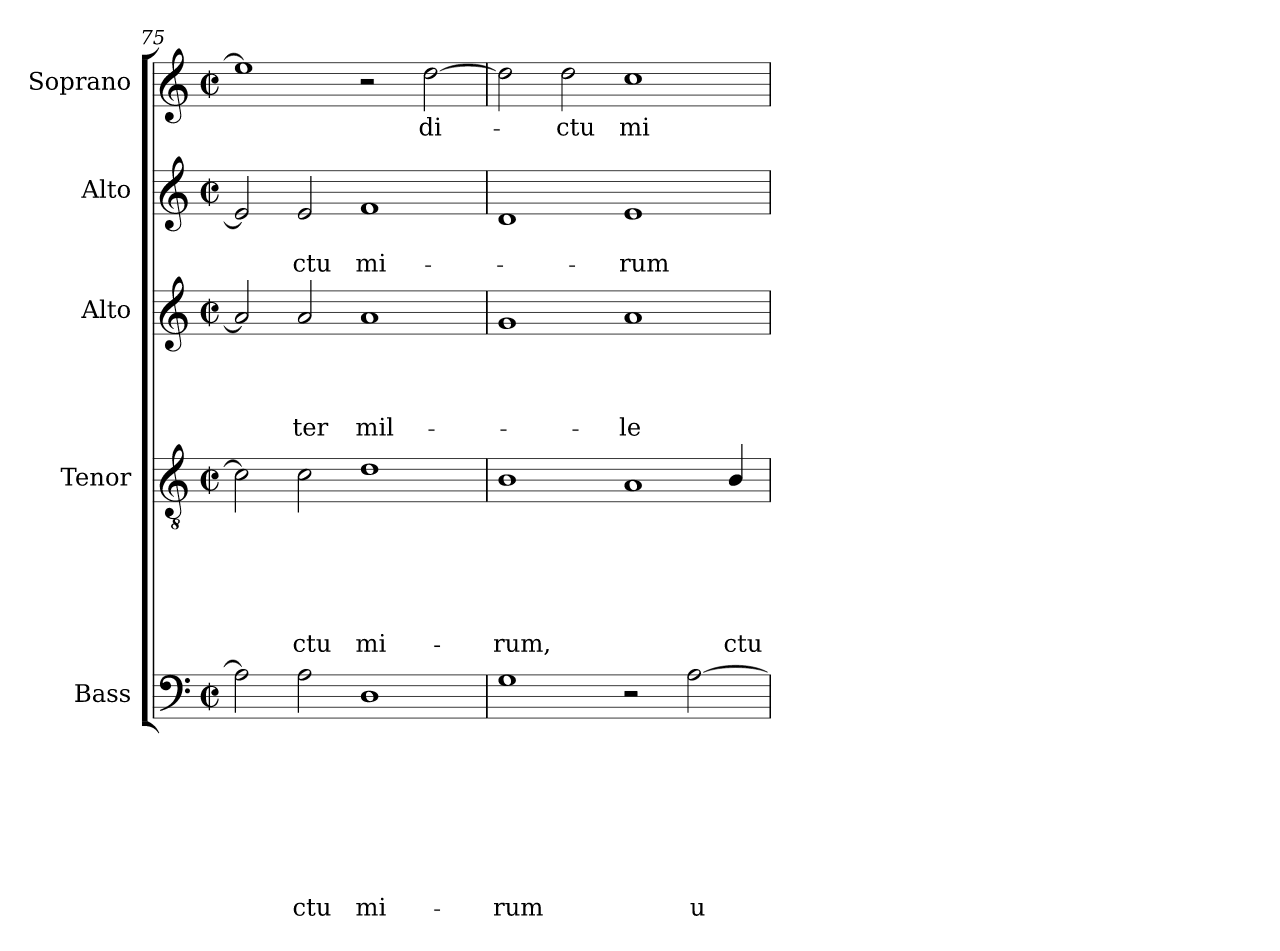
**kern	**text	**text	**text	**text	**text	**text	**text	**text	**kern	**text	**text	**text	**text	**text	**text	**kern	**text	**text	**text	**text	**kern	**text	**text	**kern	**text
*part5	*part5	*part5	*part5	*part5	*part5	*part5	*part5	*part5	*part4	*part4	*part4	*part4	*part4	*part4	*part4	*part3	*part3	*part3	*part3	*part3	*part2	*part2	*part2	*part1	*part1
*staff5	*staff5	*staff5	*staff5	*staff5	*staff5	*staff5	*staff5	*staff5	*staff4	*staff4	*staff4	*staff4	*staff4	*staff4	*staff4	*staff3	*staff3	*staff3	*staff3	*staff3	*staff2	*staff2	*staff2	*staff1	*staff1
*I"Bass	*	*	*	*	*	*	*	*	*I"Tenor	*	*	*	*	*	*	*I"Alto	*	*	*	*	*I"Alto	*	*	*I"Soprano	*
*I'B.	*	*	*	*	*	*	*	*	*I'T.	*	*	*	*	*	*	*I'A.	*	*	*	*	*I'A.	*	*	*I'S.	*
*clefF4	*	*	*	*	*	*	*	*	*clefGv2	*	*	*	*	*	*	*clefG2	*	*	*	*	*clefG2	*	*	*clefG2	*
*k[]	*	*	*	*	*	*	*	*	*k[]	*	*	*	*	*	*	*k[]	*	*	*	*	*k[]	*	*	*k[]	*
*C:	*	*	*	*	*	*	*	*	*C:	*	*	*	*	*	*	*C:	*	*	*	*	*C:	*	*	*C:	*
*M2/2	*	*	*	*	*	*	*	*	*M2/2	*	*	*	*	*	*	*M2/2	*	*	*	*	*M2/2	*	*	*M2/2	*
*met(c|)	*	*	*	*	*	*	*	*	*met(c|)	*	*	*	*	*	*	*met(c|)	*	*	*	*	*met(c|)	*	*	*met(c|)	*
=75	=75	=75	=75	=75	=75	=75	=75	=75	=75	=75	=75	=75	=75	=75	=75	=75	=75	=75	=75	=75	=75	=75	=75	=75	=75
2A\]	.	.	.	.	.	.	.	.	2c\]	.	.	.	.	.	.	2a/]	.	.	.	.	2e/]	.	.	1ee]	.
!	!	!	!	!	!	!	!	!LO:LY:b	!	!	!	!	!	!	!LO:LY:b:rj	!	!	!	!	!LO:LY:b:rj	!	!	!LO:LY:b	!	!
2A\	.	.	.	.	.	.	.	-ctu	2c\	.	.	.	.	.	-ctu	2a/	.	.	.	-ter	2e/	.	-ctu	.	.
!	!	!	!	!	!	!	!	!LO:LY:b	!	!	!	!	!	!	!LO:LY:b:rj	!	!	!	!	!LO:LY:b:rj	!	!	!LO:LY:b	!	!
1D	.	.	.	.	.	.	.	mi-	1d	.	.	.	.	.	mi-	1a	.	.	.	mil-	1f	.	mi-	2r	.
!	!	!	!	!	!	!	!	!	!	!	!	!	!	!	!	!	!	!	!	!	!	!	!	!	!LO:LY:b:rj
.	.	.	.	.	.	.	.	.	.	.	.	.	.	.	.	.	.	.	.	.	.	.	.	[>2dd\	di-
=76	=76	=76	=76	=76	=76	=76	=76	=76	=76	=76	=76	=76	=76	=76	=76	=76	=76	=76	=76	=76	=76	=76	=76	=76	=76
!	!	!	!	!	!	!	!	!LO:LY:b	!	!	!	!	!	!	!LO:LY:b:rj	!	!	!	!	!	!	!	!	!	!
*	*	*	*	*	*	*	*	*	*^	*	*	*	*	*	*	*	*	*	*	*	*	*	*	*	*
1G	.	.	.	.	.	.	.	-rum	1B	1..ryy	.	.	.	.	.	-rum,	1g	.	.	.	.	1d	.	.	2dd\]	.
!	!	!	!	!	!	!	!	!	!	!	!	!	!	!	!	!	!	!	!	!	!	!	!	!	!	!LO:LY:b:rj
.	.	.	.	.	.	.	.	.	.	.	.	.	.	.	.	.	.	.	.	.	.	.	.	.	2dd\	-ctu
!	!	!	!	!	!	!	!	!	!	!	!	!	!	!	!	!	!	!	!	!	!LO:LY:b:rj	!	!	!LO:LY:b	!	!LO:LY:b:rj
2r	.	.	.	.	.	.	.	.	1A	.	.	.	.	.	.	.	1a	.	.	.	-le	1e	.	-rum	1cc	mi-
!	!	!	!	!	!	!	!	!LO:LY:b	!	!	!	!	!	!	!	!	!	!	!	!	!	!	!	!	!	!
[<2A\	.	.	.	.	.	.	.	u-	.	.	.	.	.	.	.	.	.	.	.	.	.	.	.	.	.	.
!	!	!	!	!	!	!	!	!	!	!	!	!	!	!	!	!LO:LY:b:rj	!	!	!	!	!	!	!	!	!	!
.	.	.	.	.	.	.	.	.	.	4B/	.	.	.	.	.	ctu	.	.	.	.	.	.	.	.	.	.
*	*	*	*	*	*	*	*	*	*v	*v	*	*	*	*	*	*	*	*	*	*	*	*	*	*	*	*
=	=	=	=	=	=	=	=	=	=	=	=	=	=	=	=	=	=	=	=	=	=	=	=	=	=
*-	*-	*-	*-	*-	*-	*-	*-	*-	*-	*-	*-	*-	*-	*-	*-	*-	*-	*-	*-	*-	*-	*-	*-	*-	*-
